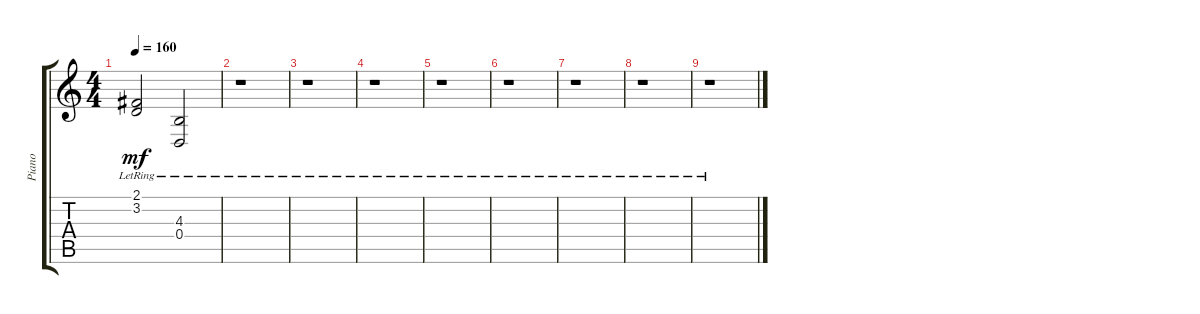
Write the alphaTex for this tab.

\track ("Piano" "Piano") {instrument acousticgrandpiano}
\staff {score tabs}
\tuning (E4 B3 G3 D3 A2 E2) {hide}
\ts (4 4)
\tempo 160
\clef g2
\ks c
(2.1{lr} 3.2{lr}).2{dy mf} (4.3 0.4{lr}).2 |
r.1 |
r.1 |
r.1 |
r.1 |
r.1 |
r.1 |
r.1 |
r.1
